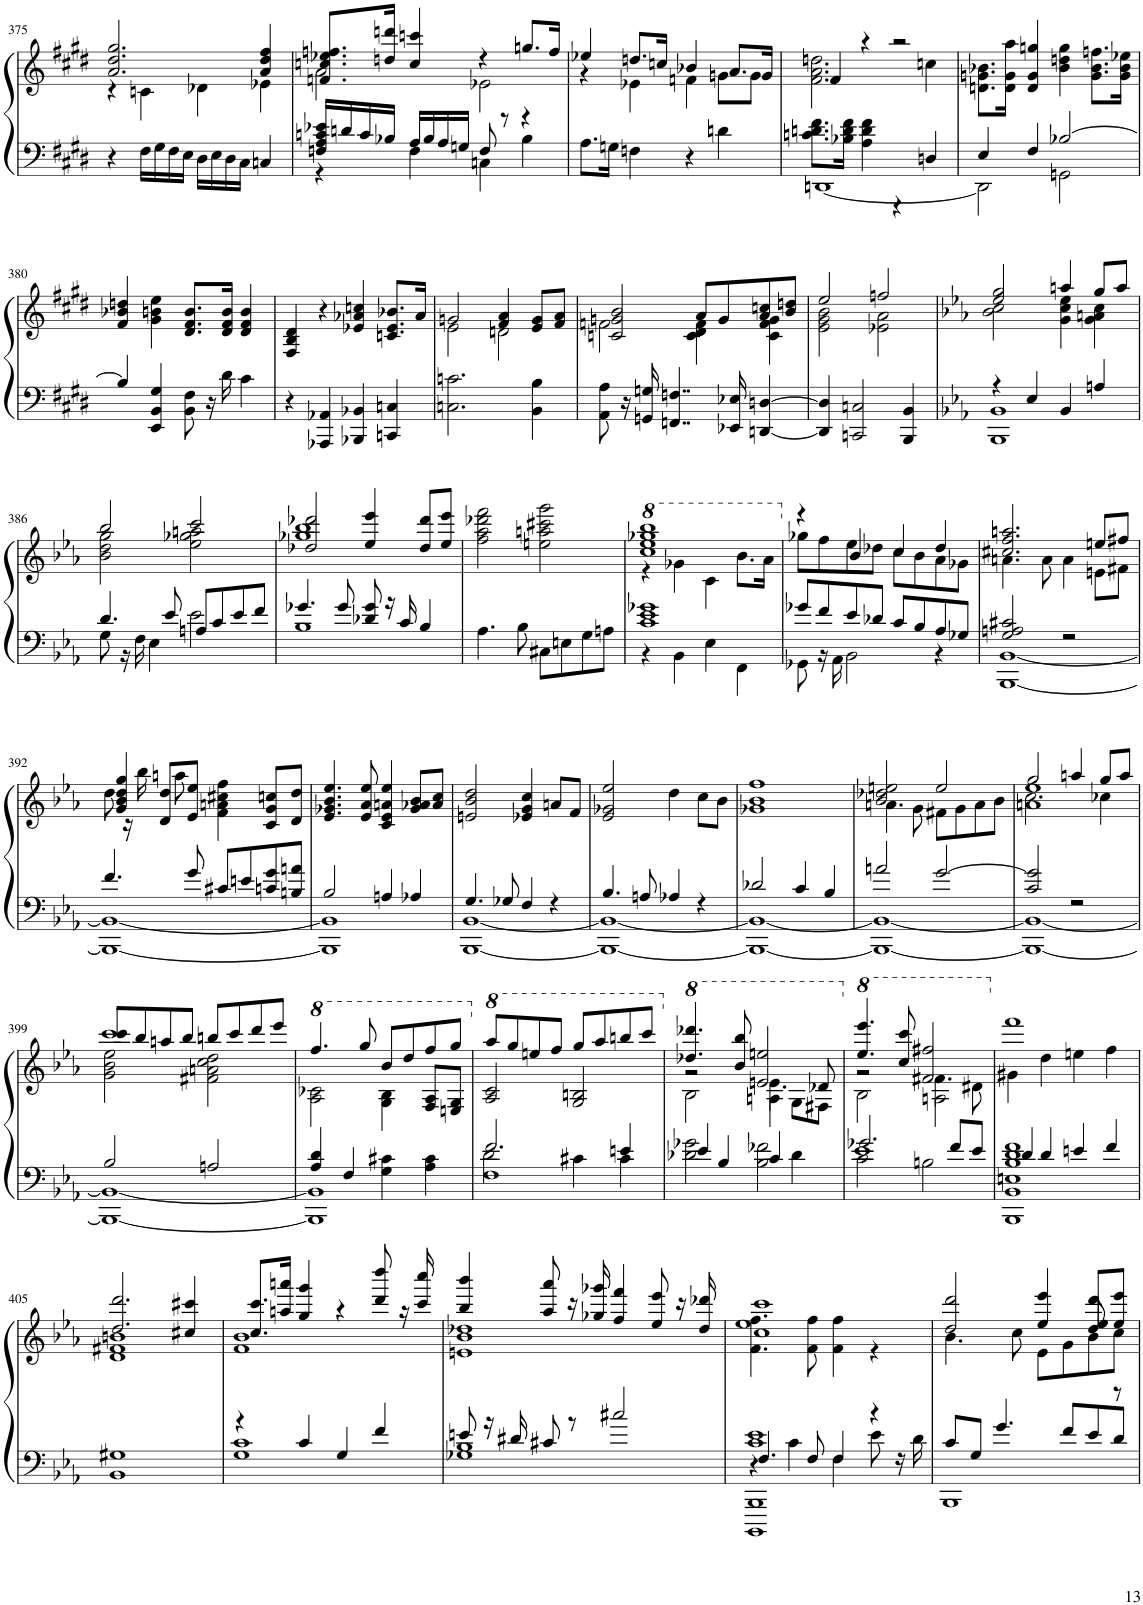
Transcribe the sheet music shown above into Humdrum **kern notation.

**kern	**kern
*part1	*part1
*staff2	*staff1
*I"Klavier	*
*I'Klav.	*
!!LO:PB:g=z
*clefG2	*clefF4
*k[f#c#g#d#]	*k[f#c#g#d#]
*M4/4	*M4/4
=375	=375
*	*^
4r	2.a/ 2.dd#/ 2.gg#/	4r
16F#\LL	.	4cn\
16G#\	.	.
16F#\	.	.
16E\JJ	.	.
16D#\LL	.	4d-X\
16E\	.	.
16D#\	.	.
16C#\JJ	.	.
4Cn/	4a/ 4dd#/ 4ff#/	4e-X\
=376	=376	=376
*^	*	*
16Fn/ 16A/ 16cn/ 16e-X/LL	4r	8.fn/ 8.ccn/ 8.ee-X/ 8.ffn/L	2a\
16dn/	.	.	.
16c/	.	.	.
16B-X/JJ	.	16ddn/ 16dddn/Jk	.
16A/LL	4F\	4cc/ 4cccn/	.
16B-/	.	.	.
16A/	.	.	.
16Gn/JJ	.	.	.
8F/	4Cn\	4r	2e-X\
8r	.	.	.
4r	4B-\	8.ggn/L	.
.	.	16ff/Jk	.
*v	*v	*	*
=377	=377	=377
8.A\L	4ee-X/	4r
16Gn\Jk	.	.
4Fn\	8.ddn/L	4e-X\
.	16ccn/Jk	.
4r	4b-X/	4fn\
4dn\	8.a/L	8gn\L
.	.	8g\J
.	16g/Jk	.
=378	=378	=378
*^	*	*
[<1DDn	8.cn\ 8.dn\ 8.f#\L	4f#/	2.f#\ 2.a\ 2.ddn\
.	16B-X\ 16d\ 16f#\Jk	.	.
.	4A\ 4d\ 4f#\	4r	.
.	4r	2r	.
.	4Dn/	.	4ccn\
*	*	*v	*v
=379	=379	=379
2DD\]	4E/	8.dn\ 8.gn\ 8.b-X\L
.	.	16d\ 16g\ 16aa\Jk
.	4F#/	4d/ 4g/ 4ggn/
2GGn\	[2B-X/	4b-\ 4ddn\ 4gg\
.	.	8.g\ 8.b-\ 8.ffn\L
.	.	16g\ 16b-\ 16ee-X\Jk
*v	*v	*
!!LO:LB:g=z
=380	=380
4B-/]	4f#/ 4b-X/ 4ddn/
4EE/ 4BB/ 4G#/	4g#\ 4bn\ 4ee\
8BB\ 8F#\	8.d#/ 8.f#/ 8.b/L
16r	.
16d#\	16d#/ 16f#/ 16b/Jk
4c#\	4d#/ 4f#/ 4b/
=381	=381
4r	4F#/ 4B/ 4d#/
4AAA-X/ 4AA-X/	4r
4BBB-X/ 4BB-X/	4e-X/ 4a-X/ 4ccn/
4CCn/ 4Cn/	8.cn/ 8.e-/ 8.b-X/L
.	16a-/Jk
=382	=382
*	*^
2.Cn\ 2.cn\	2gn/	2e\
.	4f#/ 4a/	2dn\
4BB\ 4B\	8e/ 8g/L	.
.	8f#/ 8a/J	.
=383	=383	=383
8AA\ 8A\	2cn/ 2gn/ 2b/	2fn\
16r	.	.
16GGn/ 16Gn/	.	.
4..FFn/ 4..Fn/	.	.
.	8a/L	4c\ 4d#\ 4f\
.	8g/	.
16EE-X/ 16E-X/	.	.
[4DDn/ [4Dn/	8a/ 8ccn/	4c\ 4f\ 4g\
.	8b/ 8ddn/J	.
=384	=384	=384
4DD/] 4D/]	2ee/	2e\ 2g#\ 2b\
2CCn/ 2Cn/	.	.
.	2ffn/	2e-X\ 2a\
4BBB/ 4BB/	.	.
=385	=385	=385
*k[b-e-a-]	*k[b-e-a-]	*
*^	*	*
4r	1BBB- 1BB-	2ee-/ 2gg/	2b-\ 2cc\
4E-/	.	.	.
4BB-/	.	4aan/	4g\ 4cc\ 4ee-\
4An/	.	8gg/L	4g\ 4an\ 4cc\
.	.	8aa/J	.
!!LO:LB:g=z	!!
=386	=386	=386	=386
4.d/	8G\	2bb-/	2b-\ 2dd\ 2gg\
.	16r	.	.
.	16F\	.	.
.	4E-\	.	.
8e-/	.	.	.
8An/L	2e-\	2ccc/	2ee-\ 2gg-X\ 2aan\
8c/	.	.	.
8e-/	.	.	.
8f/J	.	.	.
=387	=387	=387	=387
4.g-X/	1B-	2dd-X/ 2ddd-X/	1gg-X 1bb-
8g-/	.	.	.
8d-X/ 8g-/	.	4ee-/ 4eee-/	.
16r	.	.	.
16c/	.	.	.
4B-/	.	8dd-/ 8ddd-/L	.
.	.	8ee-/ 8eee-/J	.
*v	*v	*	*
*	*v	*v
=388	=388
4.A-\	2ff\ 2aa-\ 2ddd-X\ 2fff\
8B-\	.
8C#X\L	2een\ 2aan\ 2ccc#X\ 2ggg\
8En\	.
8G\	.
8An\J	.
=389	=389
*^	*
*	*	*8va
*	*	*^
1c 1e- 1g-X	4r	1ccc 1eee- 1ggg-X 1bbb-	4r
.	4BB-\	.	4gg-X\
.	4E-\	.	4cc\
.	4FF\	.	8.bb-\L
.	.	.	16aa-\Jk
=390	=390	=390	=390
*	*	*X8va	*
8g-X/L	8GG-X\	4r	8gg-X\L
8f/	16r	.	8ff\
.	16AA-\	.	.
8e-/	2BB-\	4b-/	8ee-\
8d-X/J	.	.	8dd-X\J
8c/L	.	4cc/	8cc\L
8B-/	.	.	8b-\
8A-/	4r	4dd-/	8a-\
8G-X/J	.	.	8g-X\J
=391	=391	=391	=391
2G/ 2An/ 2c#X/	[1BBB- [1BB-	2.cc#X/ 2.ff/ 2.aan/	4.an\
.	.	.	8a\
2r	.	.	4a\
.	.	8een/L	8en\L
.	.	8ff#X/J	8f#X\J
!!LO:LB:g=z	!!
=392	=392	=392	=392
4.f/	1BBB-_ 1BB-_	4g/ 4b-/ 4dd/ 4gg/	8dd\
.	.	.	16r
.	.	.	16bb-\
.	.	8d/ 8dd/L	8aan\
8g/	.	8e-/ 8ee-/J	2ryy
8c#X/L	.	4f\ 4an\ 4cc#X\ 4ff\	.
8en/	.	.	.
8cn/ 8g/	.	8c/ 8g/ 8ccn/L	.
8Bn/ 8an/J	.	8d/ 8dd/J	8ryy
*	*	*v	*v
=393	=393	=393
2B-/	1BBB-] 1BB-]	4.e-/ 4.g-X/ 4.b-/ 4.ee-/
.	.	8e-/ 8a-/ 8ee-/
4An/	.	4c/ 4e-/ 4an/ 4ee-/
4A-X/	.	8g-/ 8a-X/ 8b-/L
.	.	8a-/ 8cc/J
=394	=394	=394
4.G/	[1BBB- [1BB-	2en/ 2b-/ 2dd/
8G-X/	.	.
4F/	.	4e-X/ 4g/ 4cc/
4r	.	8an/L
.	.	8f/J
=395	=395	=395
4.B-/	1BBB-_ 1BB-_	2e-/ 2g-X/ 2ee-/
8An/	.	.
4A-X/	.	4dd\
4r	.	8cc\L
.	.	8b-\J
=396	=396	=396
2d-X/	1BBB-_ 1BB-_	1g-X 1b- 1ff
4c/	.	.
4B-/	.	.
=397	=397	=397
*	*	*^
2an/	1BBB-_ 1BB-_	2b-/ 2dd-X/ 2een/	4.an\
.	.	.	8g\
[2g/	.	2ee/	8f#X\L
.	.	.	8g\
.	.	.	8a\
.	.	.	8b-\J
=398	=398	=398	=398
*	*	*	*^
2c/ 2g/]	1BBB-_ 1BB-_	2gg/	2.cc\	1an 1ee-
2r	.	4aan/	.	.
.	.	8gg/L	4cc-X\	.
.	.	8aa/J	.	.
!!LO:LB:g=z	!!	!!
=399	=399	=399	=399	=399
2B-/	1BBB-_ 1BB-_	1ccc	8ccc/L	2g\ 2b-\ 2ee-\
.	.	.	8bb-/	.
.	.	.	8aan/	.
.	.	.	8bb-/J	.
2An/	.	.	8bbn/L	2f#X\ 2an\ 2cc\ 2dd\
.	.	.	8ccc/	.
.	.	.	8ddd/	.
.	.	.	8eee-/J	.
*	*	*v	*v	*v
=400	=400	=400
*	*	*8va
*	*	*^
4A-/ 4d/	1BBB-] 1BB-]	4.fff/	2a-\ 2cc-X\
4F/	.	.	.
.	.	8ggg/	.
4G\ 4c#X\	.	8bb-/L	4g\ 4b-\
.	.	8ddd/	.
4A-\ 4c#\	.	8fff/	8f/ 8a-/L
.	.	8ggg/J	8en/ 8g/J
=401	=401	=401	=401
*	*^	*	*
*	*	*	*X8va	*
*	*	*	*8va	*
2.f/	2d\	1F	8aaa-/L	2a-/ 2cc/
.	.	.	8ggg/	.
.	.	.	8eeen/	.
.	.	.	8fff/J	.
.	4c#X\	.	8ggg/L	2g/ 2bn/
.	.	.	8aaa-/	.
4en/	4c#\	.	8bbbn/	.
.	.	.	8cccc/J	.
*	*v	*v	*	*
*	*	*v	*v
=402	=402	=402
*	*	*X8va
*	*	*8va
*	*	*^
*	*	*	*^
4e-/	2d-X\ 2g-X\	4.ddd-X/ 4.dddd-X/	2r	2b-\
4B-/	.	.	.	.
.	.	8bb-/ 8bbb-/	.	.
4c/	2B-\ 2f-X\	2een/ 2eeen/	4.ee\	4an\
4d-\	.	.	.	8g\L
.	.	.	8dd-X/	8f#X\J
=403	=403	=403	=403	=403
*	*^	*	*	*
*	*	*	*X8va	*	*
*	*	*	*8va	*	*
2.g-X/	2c\	1e-	4.eee-/ 4.eeee-/	2r	2b-\
.	.	.	8ccc/ 8cccc/	.	.
.	2Bn\	.	2ff#X/ 2fff#X/	4.ff#\	2an\
8f/L	.	.	.	.	.
8e-/J	.	.	.	8dd#X\	.
*	*	*	*v	*v	*v
=404	=404	=404	=404
*	*	*	*X8va
*	*	*	*^
4d/	1BB- 1En 1B- 1d 1f	1BBB-	1fff	4g#X\
4d/	.	.	.	4dd\
4en/	.	.	.	4een\
4f/	.	.	.	4ff\
*v	*v	*v	*	*
!!LO:LB:g=z	!!
=405	=405	=405
1BB- 1G#X	2.dd/ 2.ddd/	1d 1f#X 1bn
.	4cc#X/ 4ccc#X/	.
=406	=406	=406
*^	*	*
4r	1G 1c	8.cc/ 8.ccc/L	1f 1b-
.	.	16aan/ 16aaan/Jk	.
4c/	.	4gg/ 4ggg/	.
4G/	.	4r	.
4f/	.	8ddd/ 8dddd/	.
.	.	16r	.
.	.	16ccc/ 16cccc/	.
=407	=407	=407	=407
8en/	1G-X 1B-	4bb-/ 4bbb-/	1en 1b- 1dd-X
16r	.	.	.
16d#X/	.	.	.
8c#X/	.	8aa-/ 8aaa-/	.
8r	.	16r	.
.	.	16gg-X/ 16ggg-X/	.
2cc#X/	.	4ff/ 4fff/	.
.	.	8ee-/ 8eee-/	.
.	.	16r	.
.	.	16dd-/ 16ddd-X/	.
=408	=408	=408	=408
*^	*^	*	*^
4.F/	1c 1e-	4r	1BBBB- 1BBB-	1cc 1ccc	1ee-	4.f\ 4.ff\
.	.	4c\	.	.	.	.
8F/	.	.	.	.	.	8f\ 8ff\
4F/	.	4F\	.	.	.	4f\ 4ff\
4r	.	8e-\	.	.	.	4r
.	.	16r	.	.	.	.
.	.	16d\	.	.	.	.
*	*v	*v	*v	*	*	*
=409	=409	=409	=409	=409
8c/L	1BBB-	2dd/ 2ddd/	4.b-\	2.ryy
8G/J	.	.	.	.
4.g/	.	.	.	.
.	.	.	8cc\	.
.	.	4ee-/ 4eee-/	8e-\L	.
8f/L	.	.	8g\	.
8e-/	.	8dd/ 8ddd/L	8b-\	8ee-/
8d/J	.	8ee-/ 8eee-/J	8cc\J	8r
*v	*v	*	*	*
*	*v	*v	*v
=	=
*-	*-
